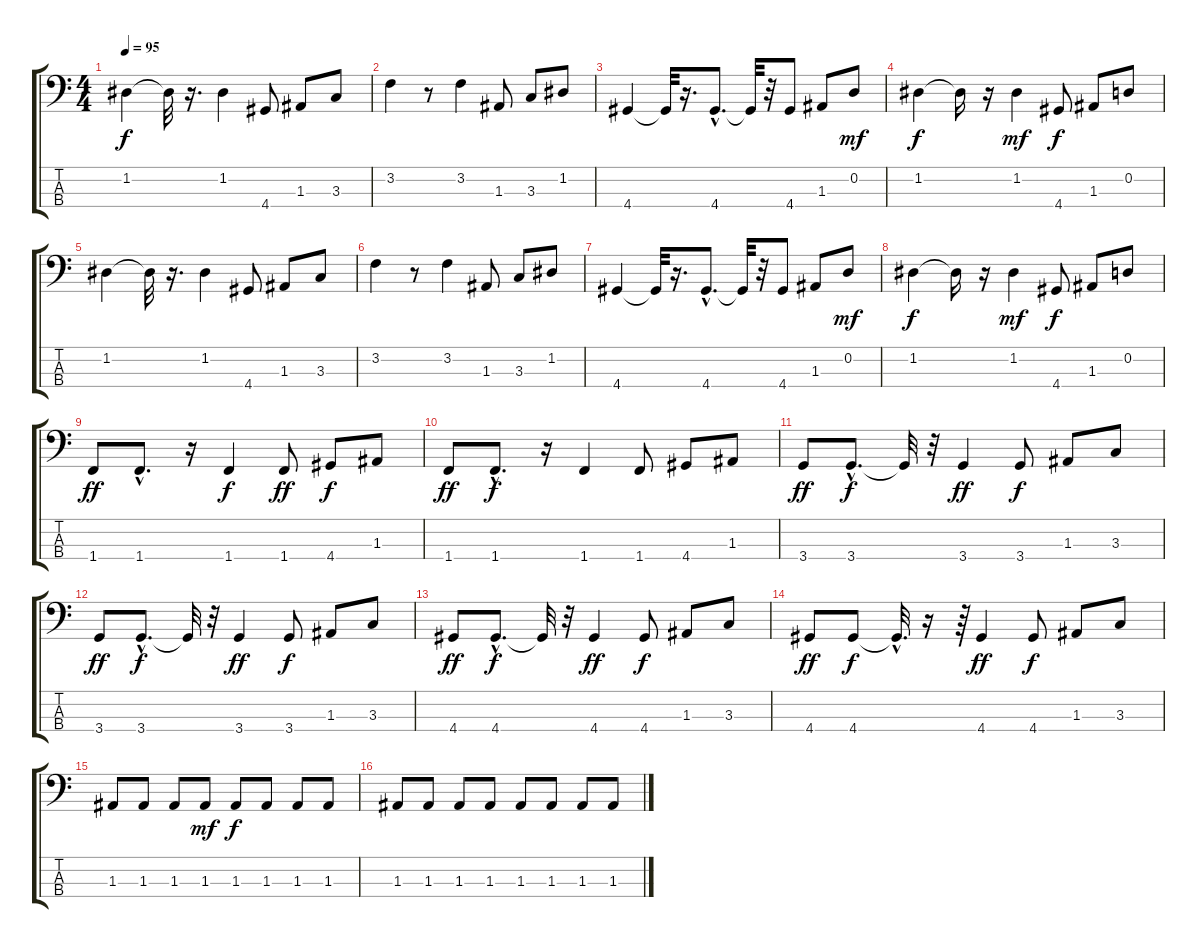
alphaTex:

\track "" {instrument fretlessbass}
\staff {score tabs}
\tuning (G2 D2 A1 E1) {hide}
\ts (4 4)
\tempo 95
\clef f4
\ks c
1.2.4{dy f} 1.2{t}.32 r.16{d} 1.2.4 4.4.8 1.3.8 3.3.8 |
3.2.4 r.8 3.2.4 1.3.8 3.3.8 1.2.8 |
4.4.4 4.4{t}.32 r.16{d} 4.4{hac}.8{d} 4.4{t}.32 r.32 4.4.8 1.3.8 0.2.8{dy mf} |
1.2.4{dy f} 1.2{t}.16 r.16 1.2.4{dy mf} 4.4.8{dy f} 1.3.8 0.2.8 |
1.2.4 1.2{t}.32 r.16{d} 1.2.4 4.4.8 1.3.8 3.3.8 |
3.2.4 r.8 3.2.4 1.3.8 3.3.8 1.2.8 |
4.4.4 4.4{t}.32 r.16{d} 4.4{hac}.8{d} 4.4{t}.32 r.32 4.4.8 1.3.8 0.2.8{dy mf} |
1.2.4{dy f} 1.2{t}.16 r.16 1.2.4{dy mf} 4.4.8{dy f} 1.3.8 0.2.8 |
1.4.8{dy ff} 1.4{hac}.8{d} r.16 1.4.4{dy f} 1.4.8{dy ff} 4.4.8{dy f} 1.3.8 |
1.4.8{dy ff} 1.4{hac}.8{d dy f} r.16 1.4.4 1.4.8 4.4.8 1.3.8 |
3.4.8{dy ff} 3.4{hac}.8{d dy f} 3.4{t}.32 r.32 3.4.4{dy ff} 3.4.8{dy f} 1.3.8 3.3.8 |
3.4.8{dy ff} 3.4{hac}.8{d dy f} 3.4{t}.32 r.32 3.4.4{dy ff} 3.4.8{dy f} 1.3.8 3.3.8 |
4.4.8{dy ff} 4.4{hac}.8{d dy f} 4.4{t}.32 r.32 4.4.4{dy ff} 4.4.8{dy f} 1.3.8 3.3.8 |
4.4.8{dy ff} 4.4.8{dy f} 4.4{hac t}.32{d} r.16 r.64 4.4.4{dy ff} 4.4.8{dy f} 1.3.8 3.3.8 |
1.3.8 1.3.8 1.3.8 1.3.8{dy mf} 1.3.8{dy f} 1.3.8 1.3.8 1.3.8 |
1.3.8 1.3.8 1.3.8 1.3.8 1.3.8 1.3.8 1.3.8 1.3.8
